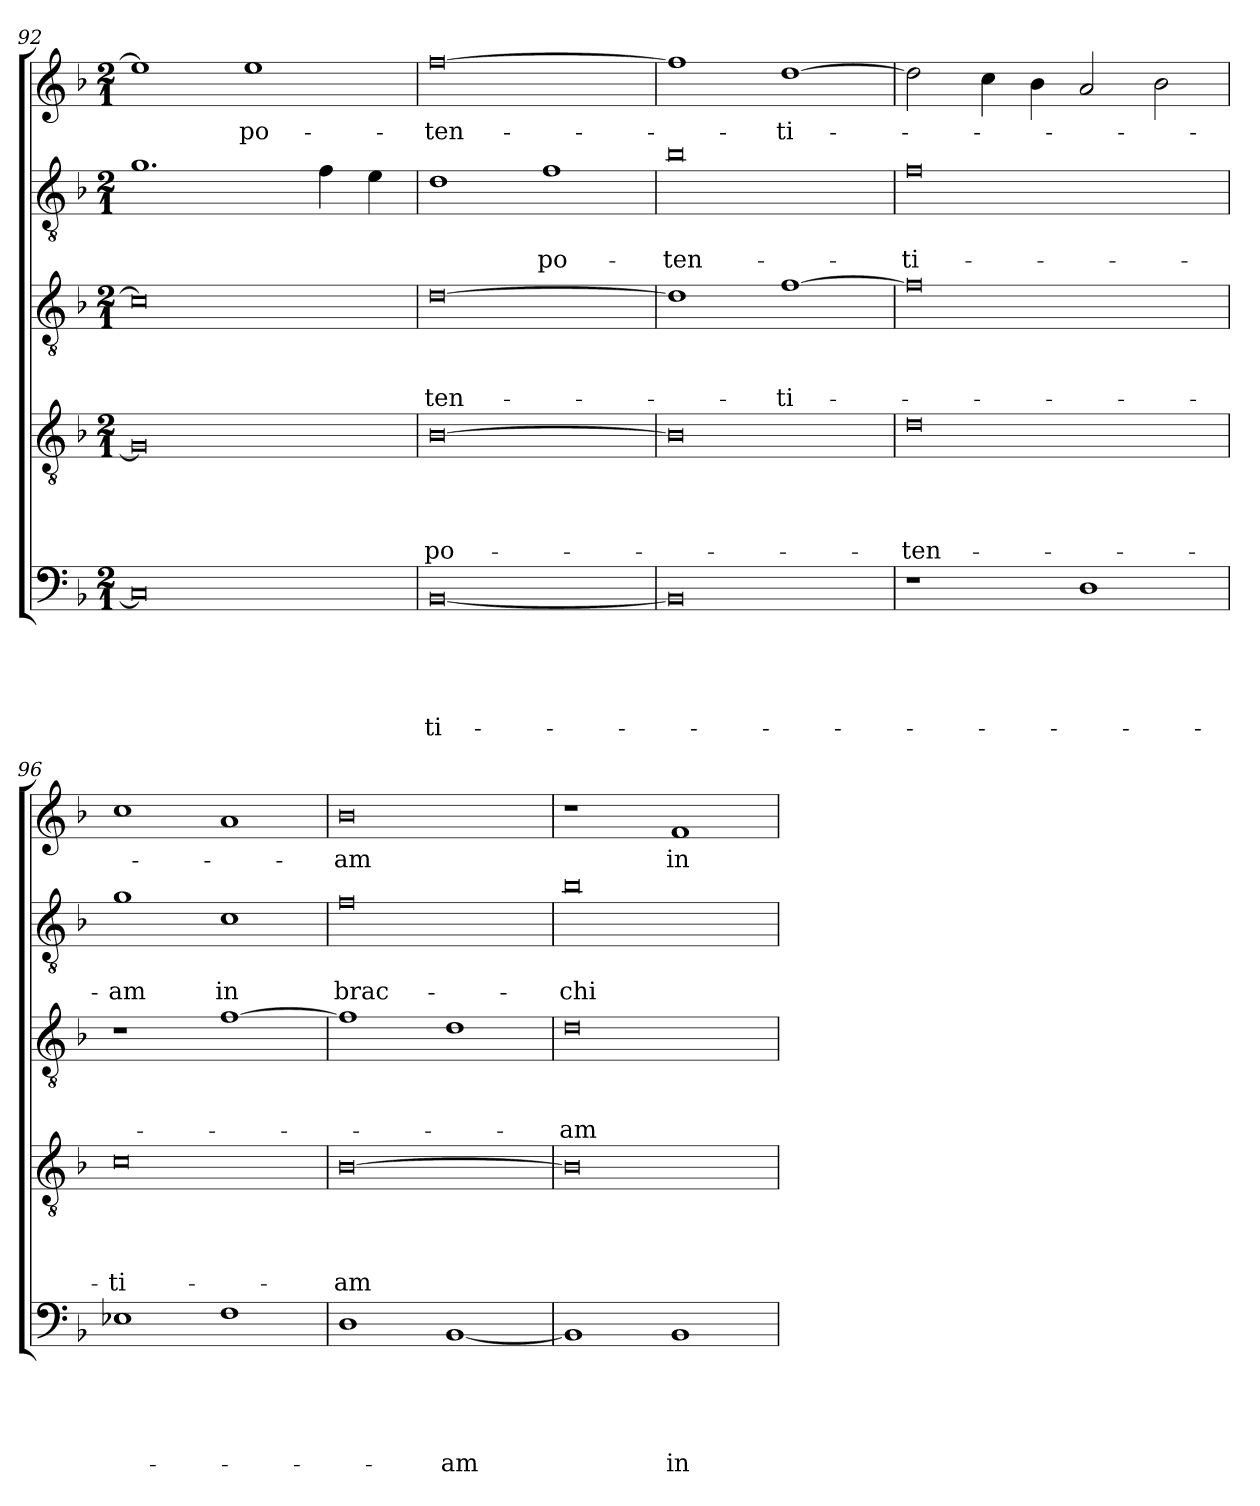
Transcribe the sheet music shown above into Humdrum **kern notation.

**kern	**text	**text	**text	**text	**text	**kern	**text	**text	**text	**text	**kern	**text	**text	**text	**kern	**text	**text	**kern	**text
*part5	*part5	*part5	*part5	*part5	*part5	*part4	*part4	*part4	*part4	*part4	*part3	*part3	*part3	*part3	*part2	*part2	*part2	*part1	*part1
*staff5	*staff5	*staff5	*staff5	*staff5	*staff5	*staff4	*staff4	*staff4	*staff4	*staff4	*staff3	*staff3	*staff3	*staff3	*staff2	*staff2	*staff2	*staff1	*staff1
*clefF4	*	*	*	*	*	*clefGv2	*	*	*	*	*clefGv2	*	*	*	*clefGv2	*	*	*clefG2	*
*k[b-]	*	*	*	*	*	*k[b-]	*	*	*	*	*k[b-]	*	*	*	*k[b-]	*	*	*k[b-]	*
*F:	*	*	*	*	*	*F:	*	*	*	*	*F:	*	*	*	*F:	*	*	*F:	*
*M2/1	*	*	*	*	*	*M2/1	*	*	*	*	*M2/1	*	*	*	*M2/1	*	*	*M2/1	*
=92	=92	=92	=92	=92	=92	=92	=92	=92	=92	=92	=92	=92	=92	=92	=92	=92	=92	=92	=92
0C]	.	.	.	.	.	0G]	.	.	.	.	0c]	.	.	.	1.g	.	.	1ee]	.
!	!	!	!	!	!	!	!	!	!	!	!	!	!	!	!	!	!	!	!LO:LY:b
.	.	.	.	.	.	.	.	.	.	.	.	.	.	.	.	.	.	1ee	po-
.	.	.	.	.	.	.	.	.	.	.	.	.	.	.	4f\	.	.	.	.
.	.	.	.	.	.	.	.	.	.	.	.	.	.	.	4e\	.	.	.	.
=93	=93	=93	=93	=93	=93	=93	=93	=93	=93	=93	=93	=93	=93	=93	=93	=93	=93	=93	=93
!	!	!	!	!	!LO:LY:b	!	!	!	!	!LO:LY:b	!	!	!	!LO:LY:b	!	!	!	!	!LO:LY:b
[0BB-	.	.	.	.	-ti-	[0B-	.	.	.	po-	[0d	.	.	-ten-	1d	.	.	[0ff	-ten-
!	!	!	!	!	!	!	!	!	!	!	!	!	!	!	!	!	!LO:LY:b	!	!
.	.	.	.	.	.	.	.	.	.	.	.	.	.	.	1f	.	po-	.	.
!!LO:LB:g=z
=94	=94	=94	=94	=94	=94	=94	=94	=94	=94	=94	=94	=94	=94	=94	=94	=94	=94	=94	=94
!	!	!	!	!	!	!	!	!	!	!	!	!	!	!	!	!	!LO:LY:b	!	!
0BB-]	.	.	.	.	.	0B-]	.	.	.	.	1d]	.	.	.	0b-	.	-ten-	1ff]	.
!	!	!	!	!	!	!	!	!	!	!	!	!	!	!LO:LY:b	!	!	!	!	!LO:LY:b
.	.	.	.	.	.	.	.	.	.	.	[1f	.	.	-ti-	.	.	.	[1dd	-ti-
=95	=95	=95	=95	=95	=95	=95	=95	=95	=95	=95	=95	=95	=95	=95	=95	=95	=95	=95	=95
!	!	!	!	!	!	!	!	!	!	!LO:LY:b	!	!	!	!	!	!	!LO:LY:b	!	!
1r	.	.	.	.	.	0d	.	.	.	-ten-	0f]	.	.	.	0f	.	-ti-	2dd\]	.
.	.	.	.	.	.	.	.	.	.	.	.	.	.	.	.	.	.	4cc\	.
.	.	.	.	.	.	.	.	.	.	.	.	.	.	.	.	.	.	4b-\	.
1D	.	.	.	.	.	.	.	.	.	.	.	.	.	.	.	.	.	2a/	.
.	.	.	.	.	.	.	.	.	.	.	.	.	.	.	.	.	.	2b-\	.
=96	=96	=96	=96	=96	=96	=96	=96	=96	=96	=96	=96	=96	=96	=96	=96	=96	=96	=96	=96
!	!	!	!	!	!	!	!	!	!	!LO:LY:b	!	!	!	!	!	!	!LO:LY:b	!	!
1E-X	.	.	.	.	.	0c	.	.	.	-ti-	1r	.	.	.	1g	.	-am	1cc	.
!	!	!	!	!	!	!	!	!	!	!	!	!	!	!	!	!	!LO:LY:b	!	!
1F	.	.	.	.	.	.	.	.	.	.	[1f	.	.	.	1c	.	in	1a	.
=97	=97	=97	=97	=97	=97	=97	=97	=97	=97	=97	=97	=97	=97	=97	=97	=97	=97	=97	=97
!	!	!	!	!	!	!	!	!	!	!LO:LY:b	!	!	!	!	!	!	!LO:LY:b	!	!LO:LY:b
1D	.	.	.	.	.	[0B-	.	.	.	-am	1f]	.	.	.	0f	.	brac-	0b-	-am
!	!	!	!	!	!LO:LY:b	!	!	!	!	!	!	!	!	!	!	!	!	!	!
[1BB-	.	.	.	.	-am	.	.	.	.	.	1d	.	.	.	.	.	.	.	.
=98	=98	=98	=98	=98	=98	=98	=98	=98	=98	=98	=98	=98	=98	=98	=98	=98	=98	=98	=98
!	!	!	!	!	!	!	!	!	!	!	!	!	!	!LO:LY:b	!	!	!LO:LY:b	!	!
1BB-]	.	.	.	.	.	0B-]	.	.	.	.	0d	.	.	-am	0b-	.	-chi-	1r	.
!	!	!	!	!	!LO:LY:b	!	!	!	!	!	!	!	!	!	!	!	!	!	!LO:LY:b
1BB-	.	.	.	.	in	.	.	.	.	.	.	.	.	.	.	.	.	1f	in
=	=	=	=	=	=	=	=	=	=	=	=	=	=	=	=	=	=	=	=
*-	*-	*-	*-	*-	*-	*-	*-	*-	*-	*-	*-	*-	*-	*-	*-	*-	*-	*-	*-
